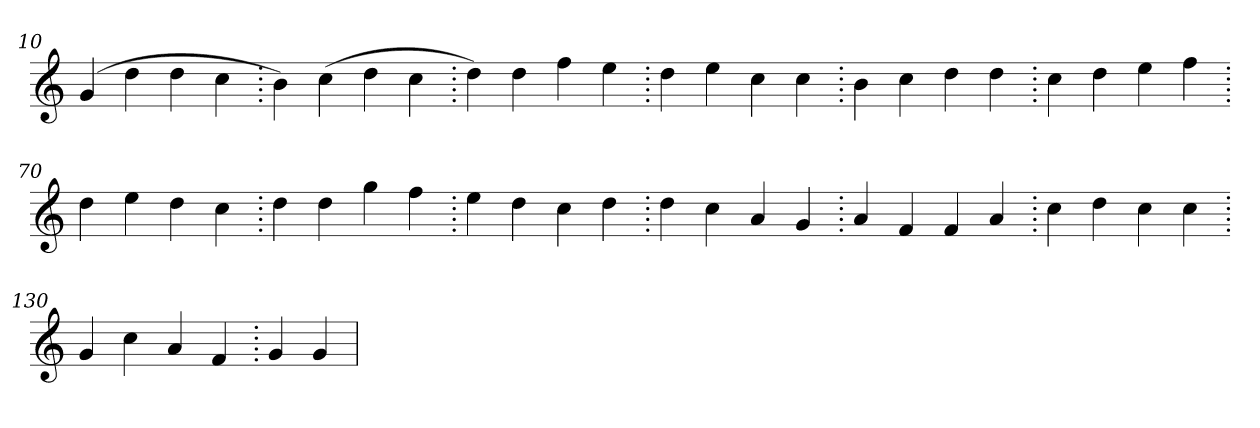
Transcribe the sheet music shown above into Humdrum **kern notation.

**kern
*part1
*staff1
*clefG2
=10.
(>4g
4dd
4dd
4cc
=20.
4b)
(>4cc
4dd
4cc
=30.
4dd)
4dd
4ff
4ee
=40.
4dd
4ee
4cc
4cc
=50.
4b
4cc
4dd
4dd
=60.
4cc
4dd
4ee
4ff
=70.
4dd
4ee
4dd
4cc
=80.
4dd
4dd
4gg
4ff
=90.
4ee
4dd
4cc
4dd
=100.
4dd
4cc
4a
4g
=110.
4a
4f
4f
4a
=120.
4cc
4dd
4cc
4cc
=130.
4g
4cc
4a
4f
=140.
4g
4g
=
*-
